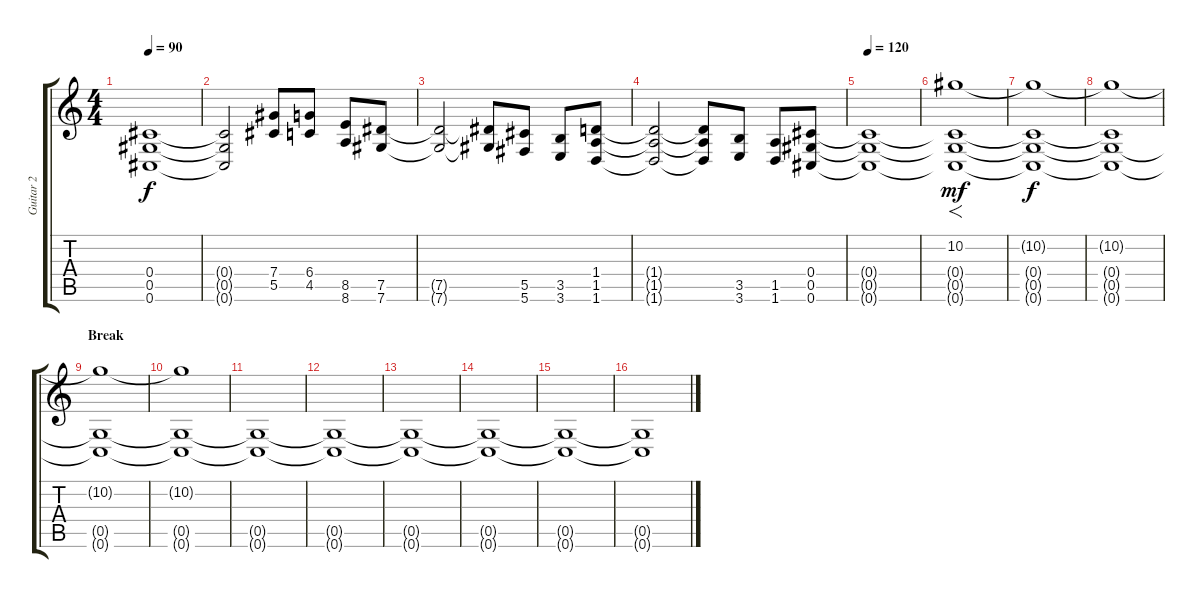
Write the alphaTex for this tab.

\track ("Guitar 2" "Guitar 2") {instrument overdrivenguitar}
\staff {score tabs}
\tuning (Eb4 Bb3 Gb3 Db3 Ab2 Db2) {hide}
\ts (4 4)
\tempo 90
\clef g2
\ks c
(0.4{t} 0.5{t} 0.6{t}).1{dy f} |
(0.4{t} 0.5{t} 0.6{t}).2 (7.4 5.5).8 (6.4 4.5).8 (8.5 8.6).8 (7.5 7.6).8 |
(7.5{t} 7.6{t}).2 (7.5{t} 7.6{t}).8 (5.5 5.6).8 (3.5 3.6).8 (1.4 1.5 1.6).8 |
(1.4{t} 1.5{t} 1.6{t}).2 (1.4{t} 1.5{t} 1.6{t}).8 (3.5 3.6).8 (1.5 1.6).8 (0.4 0.5 0.6).8 |
\tempo 120
(0.4{t} 0.5{t} 0.6{t}).1 |
(10.2 0.4{t} 0.5{t} 0.6{t}).1{f dy mf} |
(10.2{t} 0.4{t} 0.5{t} 0.6{t}).1{dy f} |
(10.2{t} 0.4{t} 0.5{t} 0.6{t}).1 |
\section ("" "Break")
(10.2{t} 0.5{t} 0.6{t}).1 |
(10.2{t} 0.5{t} 0.6{t}).1 |
(0.5{t} 0.6{t}).1 |
(0.5{t} 0.6{t}).1 |
(0.5{t} 0.6{t}).1 |
(0.5{t} 0.6{t}).1 |
(0.5{t} 0.6{t}).1 |
(0.5{t} 0.6{t}).1
